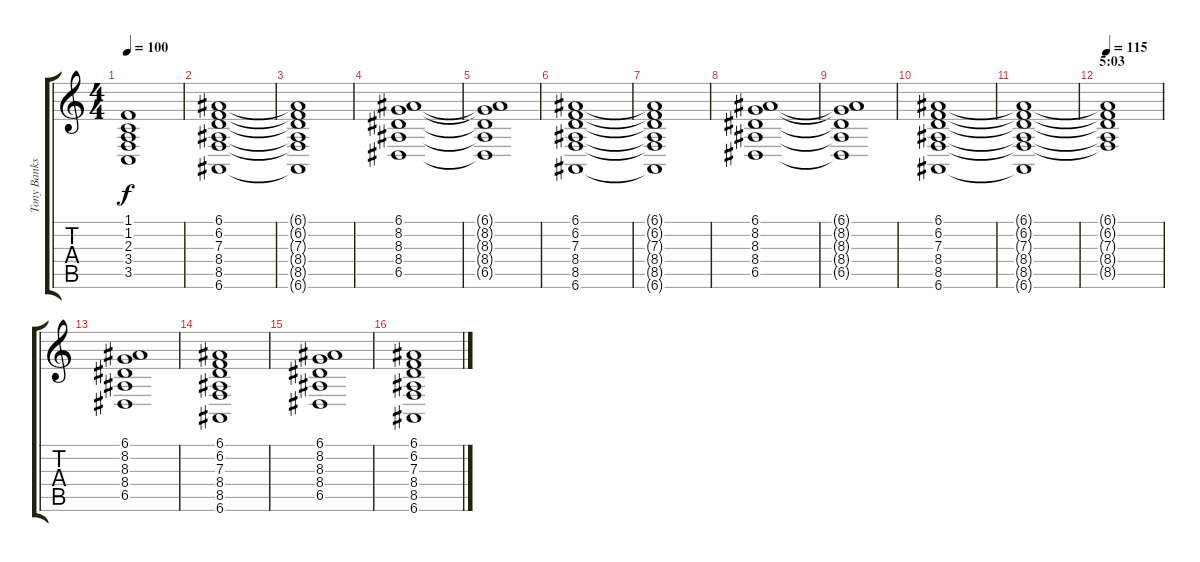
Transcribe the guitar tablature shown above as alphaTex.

\track ("Tony Banks (organ)" "Tony Banks") {instrument drawbarorgan}
\staff {score tabs}
\tuning (E4 B3 G3 D3 A2 E2) {hide}
\ts (4 4)
\tempo 100
\clef g2
\ks c
(1.1{t} 1.2{t} 2.3{t} 3.4{t} 3.5{t}).1{dy f} |
(6.1 6.2 7.3 8.4 8.5 6.6).1 |
(6.1{t} 6.2{t} 7.3{t} 8.4{t} 8.5{t} 6.6{t}).1 |
(6.1 8.2 8.3 8.4 6.5).1 |
(6.1{t} 8.2{t} 8.3{t} 8.4{t} 6.5{t}).1 |
(6.1 6.2 7.3 8.4 8.5 6.6).1 |
(6.1{t} 6.2{t} 7.3{t} 8.4{t} 8.5{t} 6.6{t}).1 |
(6.1 8.2 8.3 8.4 6.5).1 |
(6.1{t} 8.2{t} 8.3{t} 8.4{t} 6.5{t}).1 |
(6.1 6.2 7.3 8.4 8.5 6.6).1 |
(6.1{t} 6.2{t} 7.3{t} 8.4{t} 8.5{t} 6.6{t}).1 |
\section ("" "5:03")
\tempo 115
(6.1{t} 6.2{t} 7.3{t} 8.4{t} 8.5{t}).1 |
(6.1 8.2 8.3 8.4 6.5).1 |
(6.1 6.2 7.3 8.4 8.5 6.6).1 |
(6.1 8.2 8.3 8.4 6.5).1 |
(6.1 6.2 7.3 8.4 8.5 6.6).1
